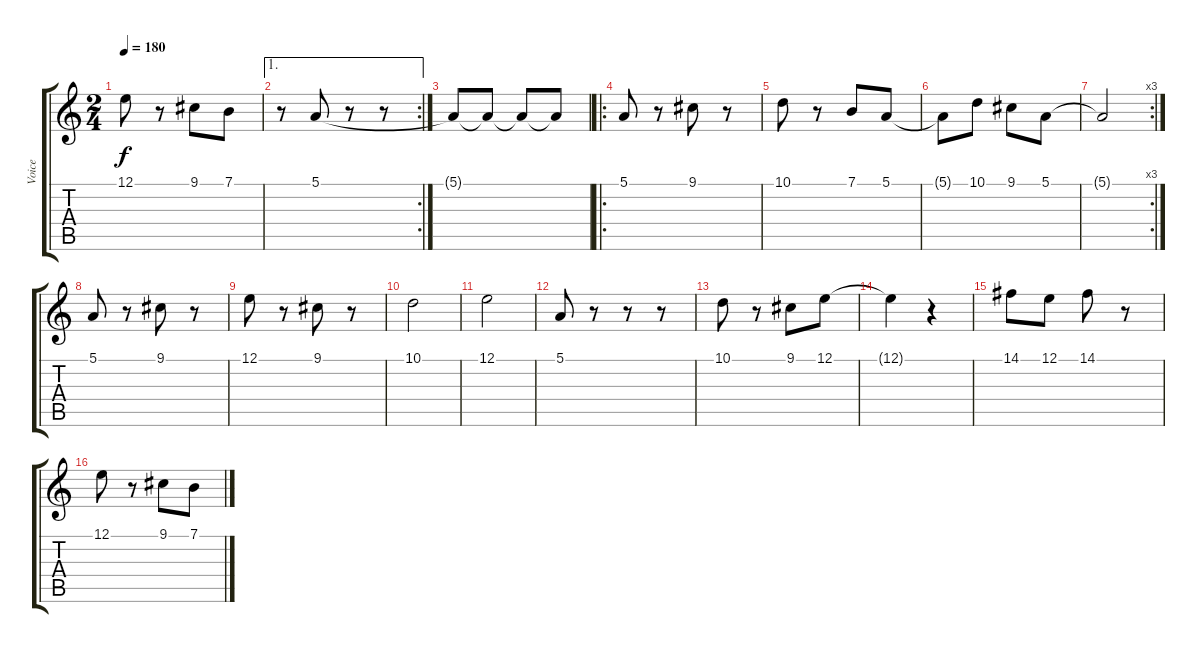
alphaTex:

\track ("Voice" "Voice") {instrument trumpet}
\staff {score tabs}
\tuning (E4 B3 G3 D3 A2 E2) {hide}
\ts (2 4)
\tempo 180
\clef g2
\ks c
12.1.8{dy f} r.8 9.1.8 7.1.8 |
\ae 1
\rc 2
r.8 5.1.8 r.8 r.8 |
5.1{t}.8 5.1{t}.8 5.1{t}.8 5.1{t}.8 |
\ro
5.1.8 r.8 9.1.8 r.8 |
10.1.8 r.8 7.1.8 5.1.8 |
5.1{t}.8 10.1.8 9.1.8 5.1.8 |
\rc 3
5.1{t}.2 |
5.1.8 r.8 9.1.8 r.8 |
12.1.8 r.8 9.1.8 r.8 |
10.1.2 |
12.1.2 |
5.1.8 r.8 r.8 r.8 |
10.1.8 r.8 9.1.8 12.1.8 |
12.1{t}.4 r.4 |
14.1.8 12.1.8 14.1.8 r.8 |
12.1.8 r.8 9.1.8 7.1.8
